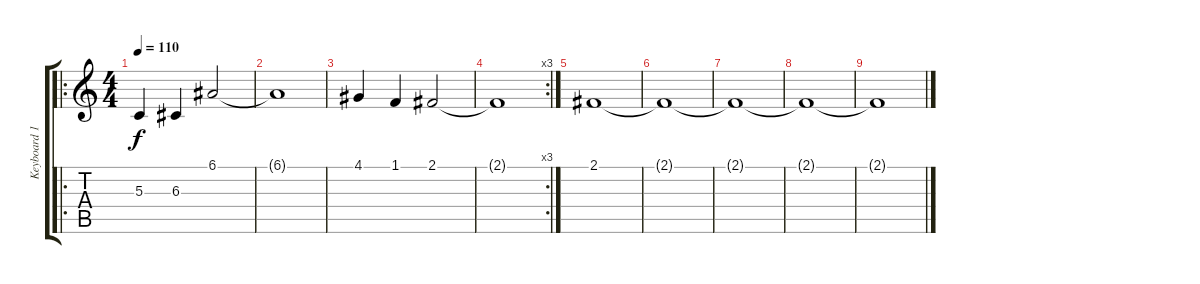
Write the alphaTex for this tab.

\track ("Keyboard 1" "Keyboard 1") {instrument stringensemble1}
\staff {score tabs}
\tuning (E4 B3 G3 D3 A2 C2) {hide}
\ro
\ts (4 4)
\tempo 110
\clef g2
\ks c
5.3.4{dy f} 6.3.4 6.1.2 |
6.1{t}.1 |
4.1.4 1.1.4 2.1.2 |
\rc 3
2.1{t}.1 |
2.1.1 |
2.1{t}.1 |
2.1{t}.1 |
2.1{t}.1 |
2.1{t}.1
